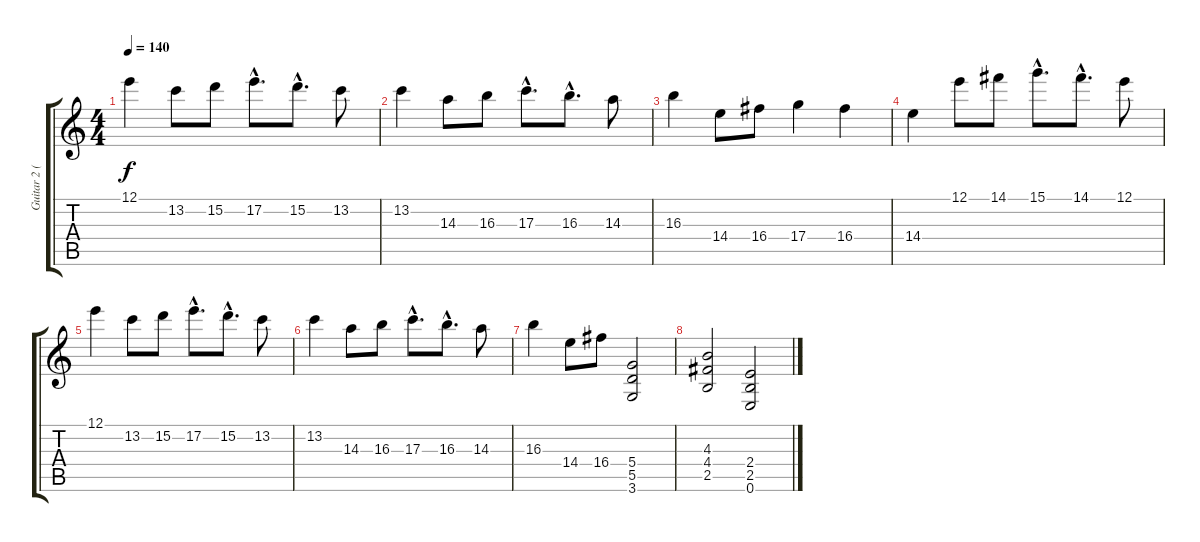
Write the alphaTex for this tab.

\track ("Guitar 2 (solo)" "Guitar 2 (") {instrument overdrivenguitar}
\staff {score tabs}
\tuning (E4 B3 G3 D3 A2 E2) {hide}
\ts (4 4)
\tempo 140
\clef g2
\ks c
12.1.4{dy f} 13.2.8 15.2.8 17.2{hac}.8{d} 15.2{hac}.8{d} 13.2.8 |
13.2.4 14.3.8 16.3.8 17.3{hac}.8{d} 16.3{hac}.8{d} 14.3.8 |
16.3.4 14.4.8 16.4.8 17.4.4 16.4.4 |
14.4.4 12.1.8 14.1.8 15.1{hac}.8{d} 14.1{hac}.8{d} 12.1.8 |
12.1.4 13.2.8 15.2.8 17.2{hac}.8{d} 15.2{hac}.8{d} 13.2.8 |
13.2.4 14.3.8 16.3.8 17.3{hac}.8{d} 16.3{hac}.8{d} 14.3.8 |
16.3.4 14.4.8 16.4.8 (5.4 5.5 3.6).2 |
(4.3 4.4 2.5).2 (2.4 2.5 0.6).2{volume 0}
